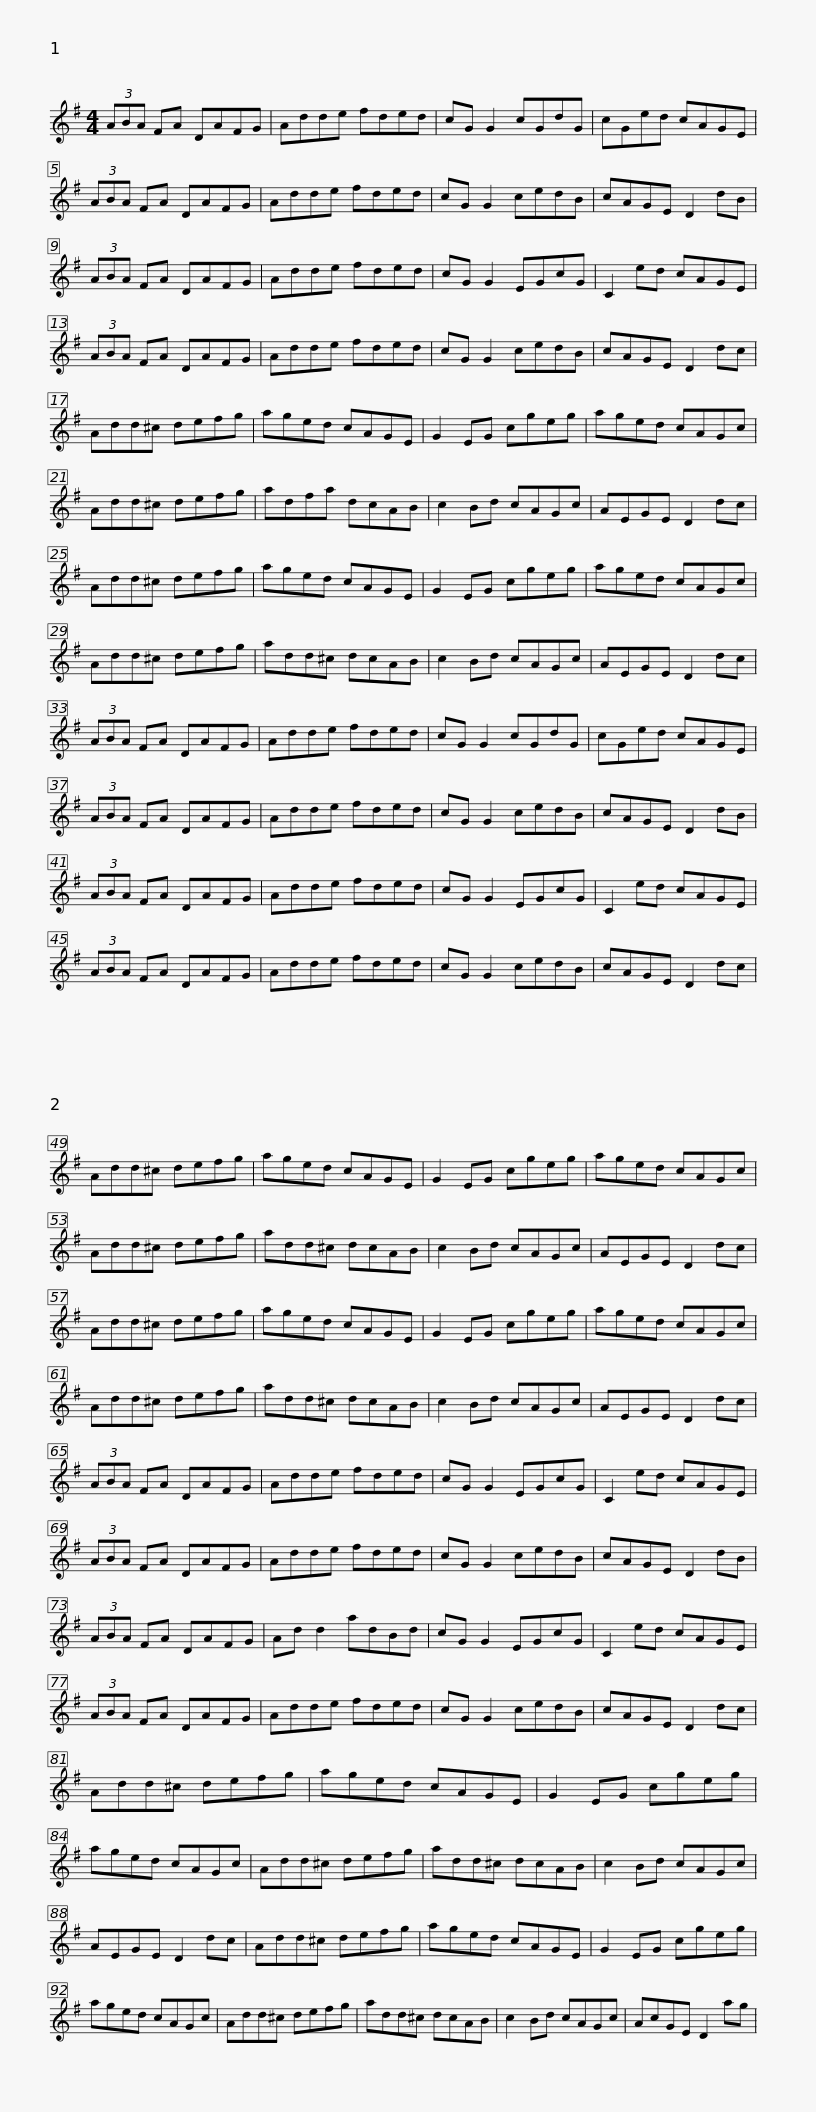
X:1
L:1/8
M:4/4
I:linebreak $
K:G
V:1 treble
V:1
 (3ABA FA DAFG | Adde fded | cG G2 cGdG | cGed cAGE | (3ABA FA DAFG |$ %5
 Adde fded | cG G2 cedB | cAGE D2 dB | (3ABA FA DAFG | Adde fded | %10
 cG G2 EGcG |$ C2 ed cAGE | (3ABA FA DAFG | Adde fded | cG G2 cedB | %15
 cAGE D2 dc | Add^c defg |$ aged cAGE | G2 EG cgeg | aged cAGc | %20
 Add^c defg | adfa dcAB |$ c2 Bd cAGc | AEGE D2 dc | Add^c defg | %25
 aged cAGE | G2 EG cgeg | aged cAGc |$ Add^c defg | add^c dcAB | %30
 c2 Bd cAGc | AEGE D2 dc | (3ABA FA DAFG |$ Adde fded | cG G2 cGdG | %35
 cGed cAGE | (3ABA FA DAFG | Adde fded | cG G2 cedB |$ cAGE D2 dB | %40
 (3ABA FA DAFG | Adde fded | cG G2 EGcG | C2 ed cAGE |$ (3ABA FA DAFG | %45
 Adde fded | cG G2 cedB | cAGE D2 dc | Add^c defg |$ aged cAGE | %50
 G2 EG cgeg | aged cAGc | Add^c defg | add^c dcAB |$ c2 Bd cAGc | %55
 AEGE D2 dc | Add^c defg | aged cAGE | G2 EG cgeg | aged cAGc |$ %60
 Add^c defg | add^c dcAB | c2 Bd cAGc | AEGE D2 dc | (3ABA FA DAFG |$ %65
 Adde fded | cG G2 EGcG | C2 ed cAGE | (3ABA FA DAFG | Adde fded | %70
 cG G2 cedB |$ cAGE D2 dB | (3ABA FA DAFG | Ad d2 adBd | cG G2 EGcG | %75
 C2 ed cAGE | (3ABA FA DAFG |$ Adde fded | cG G2 cedB | cAGE D2 dc | %80
 Add^c defg | aged cAGE | G2 EG cgeg |$ aged cAGc | Add^c defg | %85
 add^c dcAB | c2 Bd cAGc | AEGE D2 dc |$ Add^c defg | aged cAGE | %90
 G2 EG cgeg | aged cAGc | Add^c defg |$ add^c dcAB | c2 Bd cAGc | %95
 AcGE D2 ag | %96
